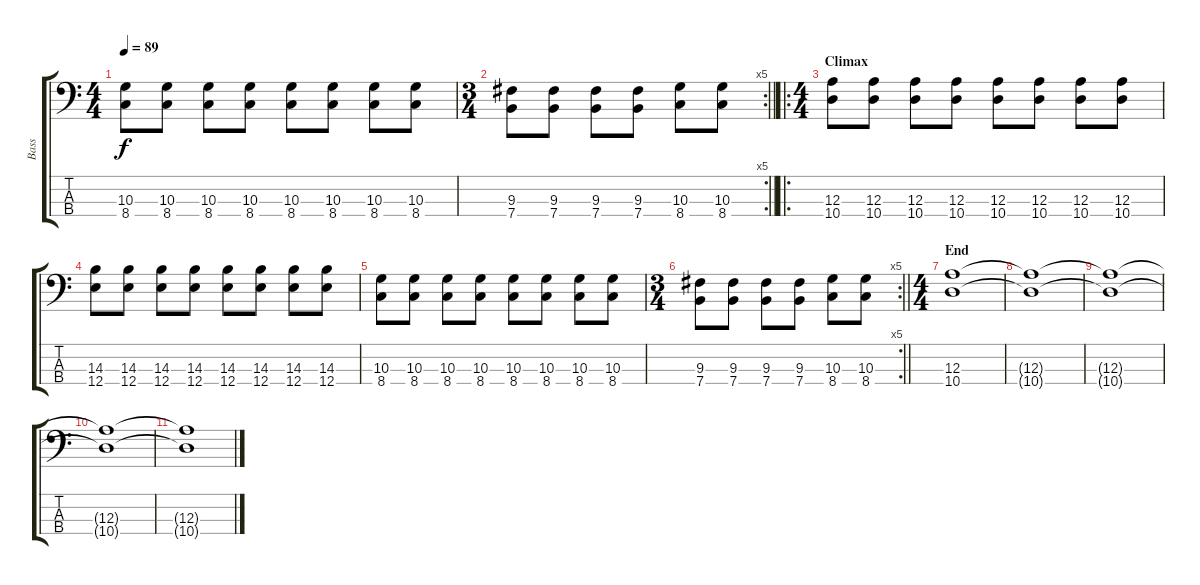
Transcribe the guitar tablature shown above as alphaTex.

\track ("Bass" "Bass") {instrument electricbassfinger}
\staff {score tabs}
\tuning (G2 D2 A1 E1) {hide}
\ts (4 4)
\tempo 89
\clef f4
\ks c
(10.3 8.4).8{dy f} (10.3 8.4).8 (10.3 8.4).8 (10.3 8.4).8 (10.3 8.4).8 (10.3 8.4).8 (10.3 8.4).8 (10.3 8.4).8 |
\rc 5
\ts (3 4)
\barLineRight lightlight
(9.3 7.4).8 (9.3 7.4).8 (9.3 7.4).8 (9.3 7.4).8 (10.3 8.4).8 (10.3 8.4).8 |
\ro
\ts (4 4)
\section ("" "Climax")
(12.3 10.4).8 (12.3 10.4).8 (12.3 10.4).8 (12.3 10.4).8 (12.3 10.4).8 (12.3 10.4).8 (12.3 10.4).8 (12.3 10.4).8 |
(14.3 12.4).8 (14.3 12.4).8 (14.3 12.4).8 (14.3 12.4).8 (14.3 12.4).8 (14.3 12.4).8 (14.3 12.4).8 (14.3 12.4).8 |
(10.3 8.4).8 (10.3 8.4).8 (10.3 8.4).8 (10.3 8.4).8 (10.3 8.4).8 (10.3 8.4).8 (10.3 8.4).8 (10.3 8.4).8 |
\rc 5
\ts (3 4)
\barLineRight lightlight
(9.3 7.4).8 (9.3 7.4).8 (9.3 7.4).8 (9.3 7.4).8 (10.3 8.4).8 (10.3 8.4).8 |
\ts (4 4)
\section ("" "End")
(12.3 10.4).1 |
(12.3{t} 10.4{t}).1 |
(12.3{t} 10.4{t}).1 |
(12.3{t} 10.4{t}).1 |
(12.3{t} 10.4{t}).1
